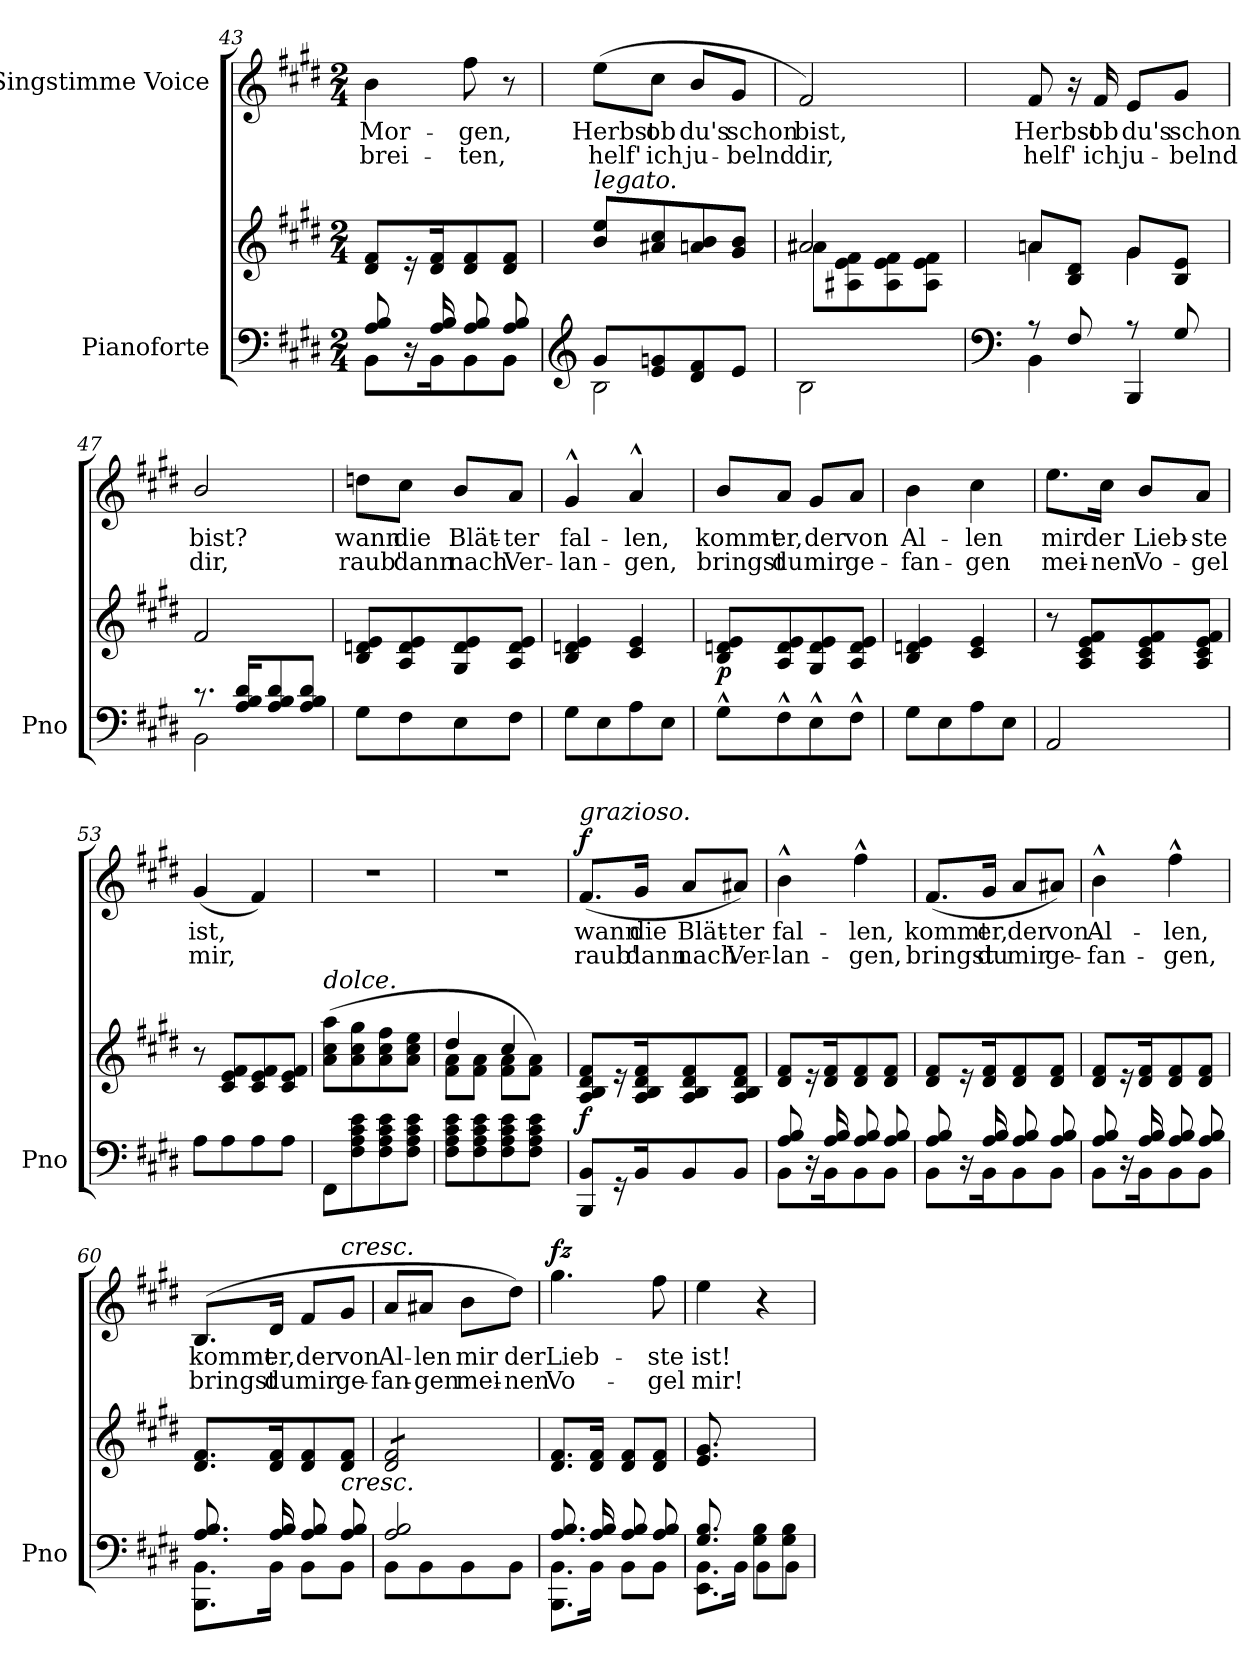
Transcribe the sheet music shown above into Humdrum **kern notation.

**kern	**kern	**dynam	**kern	**text	**text	**dynam
*part2	*part2	*part2	*part1	*part1	*part1	*part1
*staff3	*staff2	*staff2/3	*staff1	*staff1	*staff1	*staff1
*I"Pianoforte	*	*	*I"Singstimme Voice	*	*	*
*I'Pno	*	*	*	*	*	*
*clefF4	*clefG2	*	*clefG2	*	*	*
*k[f#c#g#d#]	*k[f#c#g#d#]	*	*k[f#c#g#d#]	*	*	*
*M2/4	*M2/4	*	*M2/4	*	*	*
=43	=43	=43	=43	=43	=43	=43
*^	*	*	*	*	*	*
8BB\L	8A/ 8B/	8d#/ 8f#/L	.	4b\	Mor-	brei-	.
16r	16ryy	16r	.	.	.	.	.
16BB\J	16A/ 16B/	16d#/ 16f#/J	.	.	.	.	.
8BB\	8A/ 8B/	8d#/ 8f#/	.	8ff#\	-gen,	-ten,	.
8BB\J	8A/ 8B/	8d#/ 8f#/J	.	8r	.	.	.
=44	=44	=44	=44	=44	=44	=44	=44
*clefG2	*	*	*	*	*	*	*
!	!	!LO:TX:i:t=legato.	!	!	!	!	!
8g#/L	2B\	8b/ 8ee/L	.	(8ee\L	Herbst	helf'	.
8e/ 8gn/	.	8a#X/ 8cc#/	.	8cc#\J	ob	ich	.
8d#/ 8f#/	.	8an/ 8b/	.	8b/L	du's	ju-	.
8e/J	.	8g#/ 8b/J	.	8g#/J	schon	-belnd	.
*v	*v	*	*	*	*	*	*
=45	=45	=45	=45	=45	=45	=45
*	*^	*	*	*	*	*
2B\	2a#X/	8a#\L	.	2f#/)	bist,	dir,	.
.	.	8A#X\ 8e\ 8f#\	.	.	.	.	.
.	.	8A#\ 8e\ 8f#\	.	.	.	.	.
.	.	8A#\ 8e\ 8f#\J	.	.	.	.	.
=46	=46	=46	=46	=46	=46	=46	=46
*clefF4	*	*	*	*	*	*	*
*^	*	*	*	*	*	*	*
8r	4BB\	8a/L	4an\	.	8f#/	Herbst	helf'	.
8F#/	.	8B/ 8d#/J	.	.	16r	.	.	.
.	.	.	.	.	16f#/	ob	ich	.
8r	4BBB/	8g#/L	4g#\	.	8e/L	du's	ju-	.
8G#/	.	8B/ 8e/J	.	.	8g#/J	schon	-belnd	.
*	*	*v	*v	*	*	*	*	*
=47	=47	=47	=47	=47	=47	=47	=47
8.r	2BB\	2f#/	.	2b/	bist?	dir,	.
16A/ 16B/ 16d#/KL	.	.	.	.	.	.	.
8A/ 8B/ 8d#/	.	.	.	.	.	.	.
8A/ 8B/ 8d#/J	.	.	.	.	.	.	.
*v	*v	*	*	*	*	*	*
=48	=48	=48	=48	=48	=48	=48
8G#\L	8B/ 8dn/ 8e/L	.	8ddn\L	wann	raub'	.
8F#\	8A/ 8d/ 8e/	.	8cc#\J	die	dann	.
8E\	8G#/ 8d/ 8e/	.	8b/L	Blät-	nach	.
8F#\J	8A/ 8d/ 8e/J	.	8a/J	-ter	Ver-	.
=49	=49	=49	=49	=49	=49	=49
8G#\L	4B/ 4dn/ 4e/	.	4g#^^/	fal-	-lan-	.
8E\	.	.	.	.	.	.
8A\	4c#/ 4e/	.	4a^^/	-len,	-gen,	.
8E\J	.	.	.	.	.	.
=50	=50	=50	=50	=50	=50	=50
!	!	!LO:DY:b	!	!	!	!
8G#^^\L	8B/ 8dn/ 8e/L	p	8b/L	kommt	bringst	.
8F#^^\	8A/ 8d/ 8e/	.	8a/J	er,	du	.
8E^^\	8G#/ 8d/ 8e/	.	8g#/L	der	mir	.
8F#^^\J	8A/ 8d/ 8e/J	.	8a/J	von	ge-	.
=51	=51	=51	=51	=51	=51	=51
8G#\L	4B/ 4dn/ 4e/	.	4b\	Al-	-fan-	.
8E\	.	.	.	.	.	.
8A\	4c#/ 4e/	.	4cc#\	-len	-gen	.
8E\J	.	.	.	.	.	.
=52	=52	=52	=52	=52	=52	=52
2AA/	8r	.	8.ee\L	mir	mei-	.
.	8A/ 8c#/ 8e/ 8f#/L	.	.	.	.	.
.	.	.	16cc#\Jk	der	-nen	.
.	8A/ 8c#/ 8e/ 8f#/	.	8b/L	Lieb-	Vo-	.
.	8A/ 8c#/ 8e/ 8f#/J	.	8a/J	-ste	-gel	.
=53	=53	=53	=53	=53	=53	=53
8A\L	8r	.	(4g#/	ist,	mir,	.
8A\	8c#/ 8e/ 8f#/L	.	.	.	.	.
8A\	8c#/ 8e/ 8f#/	.	4f#/)	.	.	.
8A\J	8c#/ 8e/ 8f#/J	.	.	.	.	.
=54	=54	=54	=54	=54	=54	=54
!	!LO:TX:i:t=dolce.	!	!	!	!	!
8FF#\L	(8a\ 8cc#\ 8aa\L	.	2r	.	.	.
8F#\ 8A\ 8c#\ 8e\	8a\ 8cc#\ 8gg#\	.	.	.	.	.
8F#\ 8A\ 8c#\ 8e\	8a\ 8cc#\ 8ff#\	.	.	.	.	.
8F#\ 8A\ 8c#\ 8e\J	8a\ 8cc#\ 8ee\J	.	.	.	.	.
=55	=55	=55	=55	=55	=55	=55
*	*^	*	*	*	*	*
8F#\ 8A\ 8c#\ 8e\L	8f#\ 8a\L	4dd#/	.	2r	.	.	.
8F#\ 8A\ 8c#\ 8e\	8f#\ 8a\J	.	.	.	.	.	.
8F#\ 8A\ 8c#\ 8e\	8f#\ 8a\L	4cc#/	.	.	.	.	.
8F#\ 8A\ 8c#\ 8e\J	8f#\ 8a\J)	.	.	.	.	.	.
*	*v	*v	*	*	*	*	*
=56	=56	=56	=56	=56	=56	=56
!	!	!	!LO:TX:i:t=grazioso.	!	!	!
!	!	!LO:DY:b	!	!	!	!LO:DY:a
8BBB/ 8BB/L	8A/ 8B/ 8d#/ 8f#/L	f	(>8.f#/L	wann	raub'	f
16r	16r	.	.	.	.	.
16BB/J	16A/ 16B/ 16d#/ 16f#/J	.	16g#/Jk	die	dann	.
8BB/	8A/ 8B/ 8d#/ 8f#/	.	8a/L	Blät-	nach	.
8BB/J	8A/ 8B/ 8d#/ 8f#/J	.	8a#X/J)	-ter	Ver-	.
=57	=57	=57	=57	=57	=57	=57
*^	*	*	*	*	*	*
8BB\L	8A/ 8B/	8d#/ 8f#/L	.	4b^^\	fal-	-lan-	.
16r	16ryy	16r	.	.	.	.	.
16BB\J	16A/ 16B/	16d#/ 16f#/J	.	.	.	.	.
8BB\	8A/ 8B/	8d#/ 8f#/	.	4ff#^^\	-len,	-gen,	.
8BB\J	8A/ 8B/	8d#/ 8f#/J	.	.	.	.	.
=58	=58	=58	=58	=58	=58	=58	=58
8BB\L	8A/ 8B/	8d#/ 8f#/L	.	(>8.f#/L	kommt	bringst	.
16r	16ryy	16r	.	.	.	.	.
16BB\J	16A/ 16B/	16d#/ 16f#/J	.	16g#/Jk	er,	du	.
8BB\	8A/ 8B/	8d#/ 8f#/	.	8a/L	der	mir	.
8BB\J	8A/ 8B/	8d#/ 8f#/J	.	8a#X/J)	von	ge-	.
=59	=59	=59	=59	=59	=59	=59	=59
8BB\L	8A/ 8B/	8d#/ 8f#/L	.	4b^^\	Al-	-fan-	.
16r	16ryy	16r	.	.	.	.	.
16BB\J	16A/ 16B/	16d#/ 16f#/J	.	.	.	.	.
8BB\	8A/ 8B/	8d#/ 8f#/	.	4ff#^^\	-len,	-gen,	.
8BB\J	8A/ 8B/	8d#/ 8f#/J	.	.	.	.	.
=60	=60	=60	=60	=60	=60	=60	=60
8.BBB\ 8.BB\L	8.A/ 8.B/	8.d#/ 8.f#/L	.	(>8.B/L	kommt	bringst	.
16BB\Jk	16A/ 16B/	16d#/ 16f#/K	.	16d#/Jk	er,	du	.
8BB\L	8A/ 8B/	8d#/ 8f#/	.	8f#/L	der	mir	.
!	!	!	!	!LO:TX:a:i:t=cresc.	!	!	!
!	!	!LO:TX:b:i:t=cresc.	!	!	!	!	!
8BB\J	8A/ 8B/	8d#/ 8f#/J	.	8g#/J	von	ge-	.
=61	=61	=61	=61	=61	=61	=61	=61
*tremolo	*	*	*	*	*	*	*
*	*	*tremolo	*	*	*	*	*
2A/ 2B/	8BB\L	8d#/ 8f#/L	.	8a/L	Al-	-fan-	.
.	8BB\	8d#/ 8f#/	.	8a#X/J	-len	-gen	.
.	8BB\	8d#/ 8f#/	.	8b\L	mir	mei-	.
.	8BB\J	8d#/ 8f#/J	.	8dd#\J)	der	-nen	.
*	*	*Xtremolo	*	*	*	*	*
*Xtremolo	*	*	*	*	*	*	*
=62	=62	=62	=62	=62	=62	=62	=62
!	!	!	!	!	!	!	!LO:DY:a
8.BBB\ 8.BB\L	8.A/ 8.B/	8.d#/ 8.f#/L	.	4.gg#\	Lieb-	Vo-	fz
16BB\Jk	16A/ 16B/	16d#/ 16f#/Jk	.	.	.	.	.
8BB\L	8A/ 8B/	8d#/ 8f#/L	.	.	.	.	.
8BB\J	8A/ 8B/	8d#/ 8f#/J	.	8ff#\	-ste	-gel	.
=63	=63	=63	=63	=63	=63	=63	=63
*	*^	*	*	*	*	*	*
8.ryy	8.EE\ 8.BB\L	8.G#/ 8.B/	8.e/ 8.g#/L	.	4ee\	ist!	mir!	.
16G#/ 16B/Jk	16BB\Jk	16ryy	16ryy	.	.	.	.	.
4ryy	8BB\L	8G#\ 8B\L	4ryy	.	4r	.	.	.
.	8BB\J	8G#\ 8B\J	.	.	.	.	.	.
*v	*v	*v	*	*	*	*	*	*
=	=	=	=	=	=	=
*-	*-	*-	*-	*-	*-	*-
